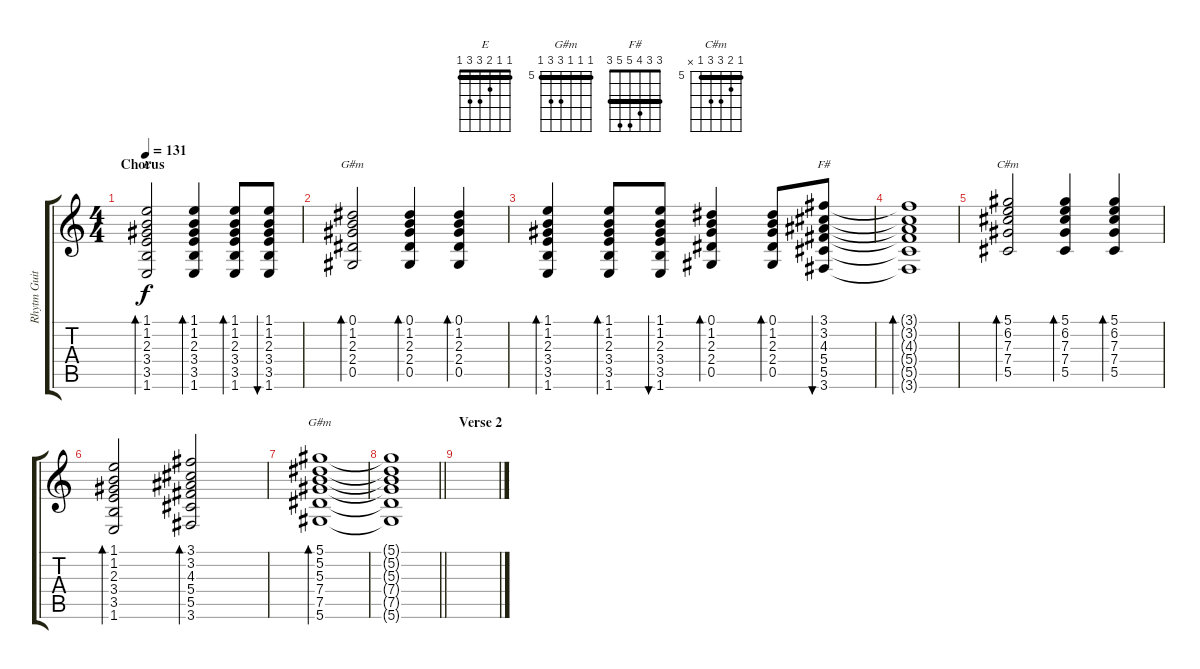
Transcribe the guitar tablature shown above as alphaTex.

\track ("Rhytm Guitar" "Rhytm Guit") {instrument acousticguitarsteel}
\staff {score tabs}
\tuning (Eb4 Bb3 Gb3 Db3 Ab2 Eb2) {hide}
\chord ("E" 1 1 2 3 3 1) {barre 1}
\chord ("G#m" 0 1 2 2 0 x)
\chord ("F#" 3 3 4 5 5 3) {barre 3}
\chord ("C#m" 5 6 7 7 5 x) {firstfret 5 barre 5}
\chord ("G#m" 5 5 5 7 7 5) {firstfret 5 barre 5}
\ts (4 4)
\section ("" "Chorus")
\tempo 131
\clef g2
\ks c
(1.1 1.2 2.3 3.4 3.5 1.6).2{bd 60 ch "E" dy f} (1.1 1.2 2.3 3.4 3.5 1.6).4{bd 60} (1.1 1.2 2.3 3.4 3.5 1.6).8{bd 60} (1.1 1.2 2.3 3.4 3.5 1.6).8{bu 60} |
(0.1 1.2 2.3 2.4 0.5).2{bd 60 ch "G#m"} (0.1 1.2 2.3 2.4 0.5).4{bd 60} (0.1 1.2 2.3 2.4 0.5).4{bd 60} |
(1.1 1.2 2.3 3.4 3.5 1.6).4{bd 60} (1.1 1.2 2.3 3.4 3.5 1.6).8{bd 60} (1.1 1.2 2.3 3.4 3.5 1.6).8{bu 60} (0.1 1.2 2.3 2.4 0.5).4{bd 60} (0.1 1.2 2.3 2.4 0.5).8{bd 60} (3.1 3.2 4.3 5.4 5.5 3.6).8{bu 60 ch "F#"} |
(3.1{t} 3.2{t} 4.3{t} 5.4{t} 5.5{t} 3.6{t}).1{bd 60} |
(5.1 6.2 7.3 7.4 5.5).2{bd 60 ch "C#m"} (5.1 6.2 7.3 7.4 5.5).4{bd 60} (5.1 6.2 7.3 7.4 5.5).4{bd 60} |
(1.1 1.2 2.3 3.4 3.5 1.6).2{bd 60} (3.1 3.2 4.3 5.4 5.5 3.6).2{bd 60} |
(5.1 5.2 5.3 7.4 7.5 5.6).1{bd 60 ch "G#m"} |
\barLineRight lightlight
(5.1{t} 5.2{t} 5.3{t} 7.4{t} 7.5{t} 5.6{t}).1 |
\section ("" "Verse 2")
